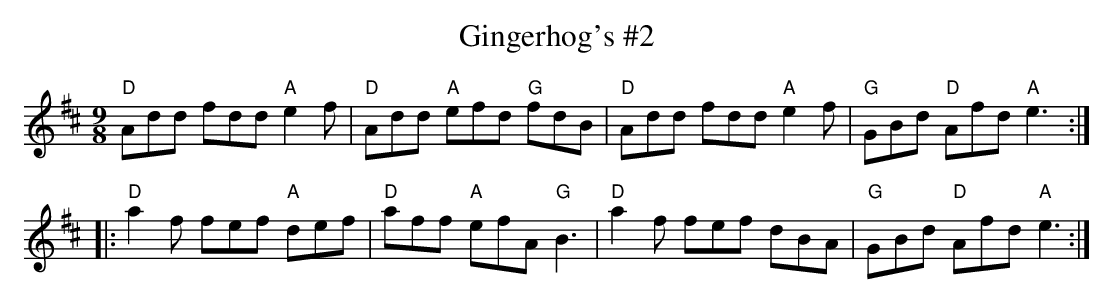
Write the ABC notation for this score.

X:1
T:Gingerhog's #2
M:9/8
L:1/8
K:D
"D"Add fdd "A"e2f|"D"Add "A"efd "G"fdB|"D"Add fdd "A"e2f|\
"G"GBd "D"Afd "A"e3:|
|:"D"a2f fef "A"def|"D"aff "A"efA "G"B3|"D"a2f fef dBA|\
"G"GBd "D"Afd "A"e3:|
